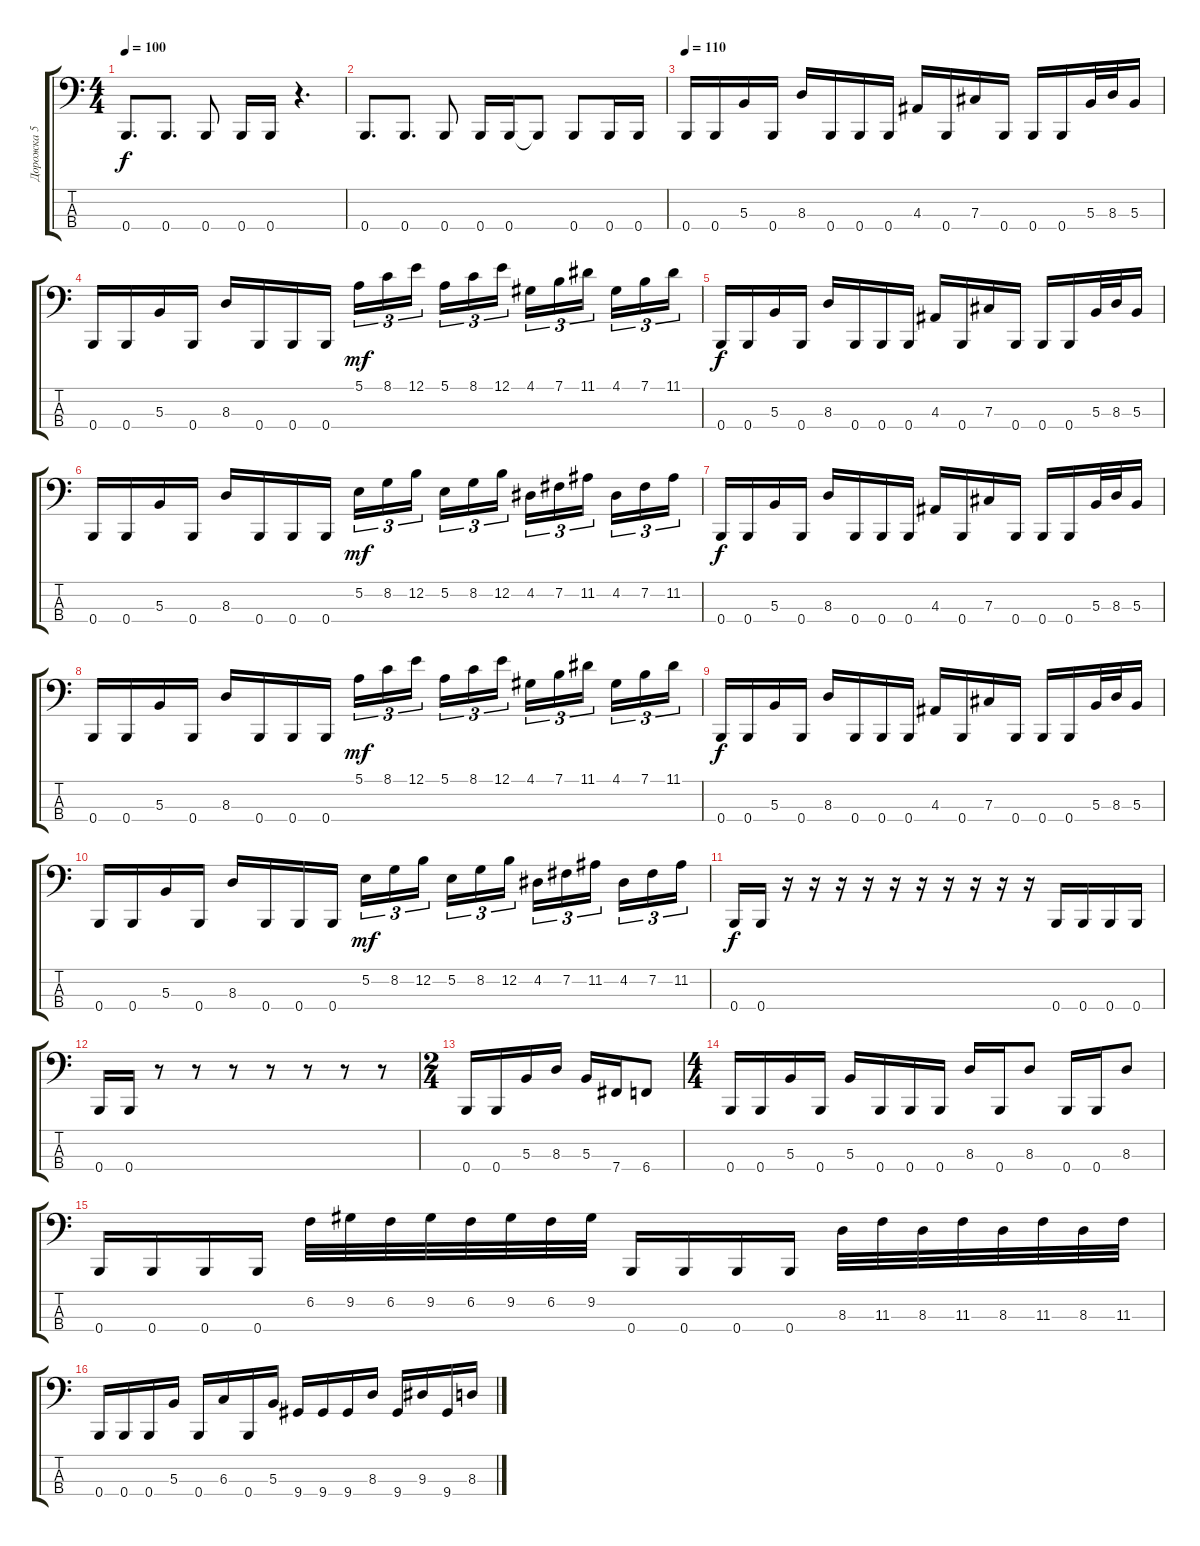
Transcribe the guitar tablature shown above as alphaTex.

\track ("Дорожка 5" "Дорожка 5") {instrument electricbasspick}
\staff {score tabs}
\tuning (E2 B1 Gb1 B0) {hide}
\ts (4 4)
\tempo 100
\clef f4
\ks c
0.4.8{d dy f} 0.4.8{d} 0.4.8 0.4.16 0.4.16 r.4{d} |
0.4.8{d} 0.4.8{d} 0.4.8 0.4.16 0.4.16 0.4{t}.8 0.4.8 0.4.16 0.4.16 |
\tempo 110
0.4.16 0.4.16 5.3.16 0.4.16 8.3.16 0.4.16 0.4.16 0.4.16 4.3.16 0.4.16 7.3.16 0.4.16 0.4.16 0.4.16 5.3.32 8.3.32 5.3.16 |
0.4.16 0.4.16 5.3.16 0.4.16 8.3.16 0.4.16 0.4.16 0.4.16 5.1.16{tu (3 2) dy mf} 8.1.16{tu (3 2)} 12.1.16{tu (3 2) beam splitsecondary} 5.1.16{tu (3 2)} 8.1.16{tu (3 2)} 12.1.16{tu (3 2)} 4.1.16{tu (3 2)} 7.1.16{tu (3 2)} 11.1.16{tu (3 2) beam splitsecondary} 4.1.16{tu (3 2)} 7.1.16{tu (3 2)} 11.1.16{tu (3 2)} |
0.4.16{dy f} 0.4.16 5.3.16 0.4.16 8.3.16 0.4.16 0.4.16 0.4.16 4.3.16 0.4.16 7.3.16 0.4.16 0.4.16 0.4.16 5.3.32 8.3.32 5.3.16 |
0.4.16 0.4.16 5.3.16 0.4.16 8.3.16 0.4.16 0.4.16 0.4.16 5.2.16{tu (3 2) dy mf} 8.2.16{tu (3 2)} 12.2.16{tu (3 2) beam splitsecondary} 5.2.16{tu (3 2)} 8.2.16{tu (3 2)} 12.2.16{tu (3 2)} 4.2.16{tu (3 2)} 7.2.16{tu (3 2)} 11.2.16{tu (3 2) beam splitsecondary} 4.2.16{tu (3 2)} 7.2.16{tu (3 2)} 11.2.16{tu (3 2)} |
0.4.16{dy f} 0.4.16 5.3.16 0.4.16 8.3.16 0.4.16 0.4.16 0.4.16 4.3.16 0.4.16 7.3.16 0.4.16 0.4.16 0.4.16 5.3.32 8.3.32 5.3.16 |
0.4.16 0.4.16 5.3.16 0.4.16 8.3.16 0.4.16 0.4.16 0.4.16 5.1.16{tu (3 2) dy mf} 8.1.16{tu (3 2)} 12.1.16{tu (3 2) beam splitsecondary} 5.1.16{tu (3 2)} 8.1.16{tu (3 2)} 12.1.16{tu (3 2)} 4.1.16{tu (3 2)} 7.1.16{tu (3 2)} 11.1.16{tu (3 2) beam splitsecondary} 4.1.16{tu (3 2)} 7.1.16{tu (3 2)} 11.1.16{tu (3 2)} |
0.4.16{dy f} 0.4.16 5.3.16 0.4.16 8.3.16 0.4.16 0.4.16 0.4.16 4.3.16 0.4.16 7.3.16 0.4.16 0.4.16 0.4.16 5.3.32 8.3.32 5.3.16 |
0.4.16 0.4.16 5.3.16 0.4.16 8.3.16 0.4.16 0.4.16 0.4.16 5.2.16{tu (3 2) dy mf} 8.2.16{tu (3 2)} 12.2.16{tu (3 2) beam splitsecondary} 5.2.16{tu (3 2)} 8.2.16{tu (3 2)} 12.2.16{tu (3 2)} 4.2.16{tu (3 2)} 7.2.16{tu (3 2)} 11.2.16{tu (3 2) beam splitsecondary} 4.2.16{tu (3 2)} 7.2.16{tu (3 2)} 11.2.16{tu (3 2)} |
0.4.16{dy f} 0.4.16 r.16 r.16 r.16 r.16 r.16 r.16 r.16 r.16 r.16 r.16 0.4.16 0.4.16 0.4.16 0.4.16 |
0.4.16 0.4.16 r.8 r.8 r.8 r.8 r.8 r.8 r.8 |
\ts (2 4)
0.4.16 0.4.16 5.3.16 8.3.16 5.3.16 7.4.16 6.4.8 |
\ts (4 4)
0.4.16 0.4.16 5.3.16 0.4.16 5.3.16 0.4.16 0.4.16 0.4.16 8.3.16 0.4.16 8.3.8 0.4.16 0.4.16 8.3.8 |
0.4.16 0.4.16 0.4.16 0.4.16 6.2.32 9.2.32 6.2.32 9.2.32 6.2.32 9.2.32 6.2.32 9.2.32 0.4.16 0.4.16 0.4.16 0.4.16 8.3.32 11.3.32 8.3.32 11.3.32 8.3.32 11.3.32 8.3.32 11.3.32 |
0.4.16 0.4.16 0.4.16 5.3.16 0.4.16 6.3.16 0.4.16 5.3.16 9.4.16 9.4.16 9.4.16 8.3.16 9.4.16 9.3.16 9.4.16 8.3.16
